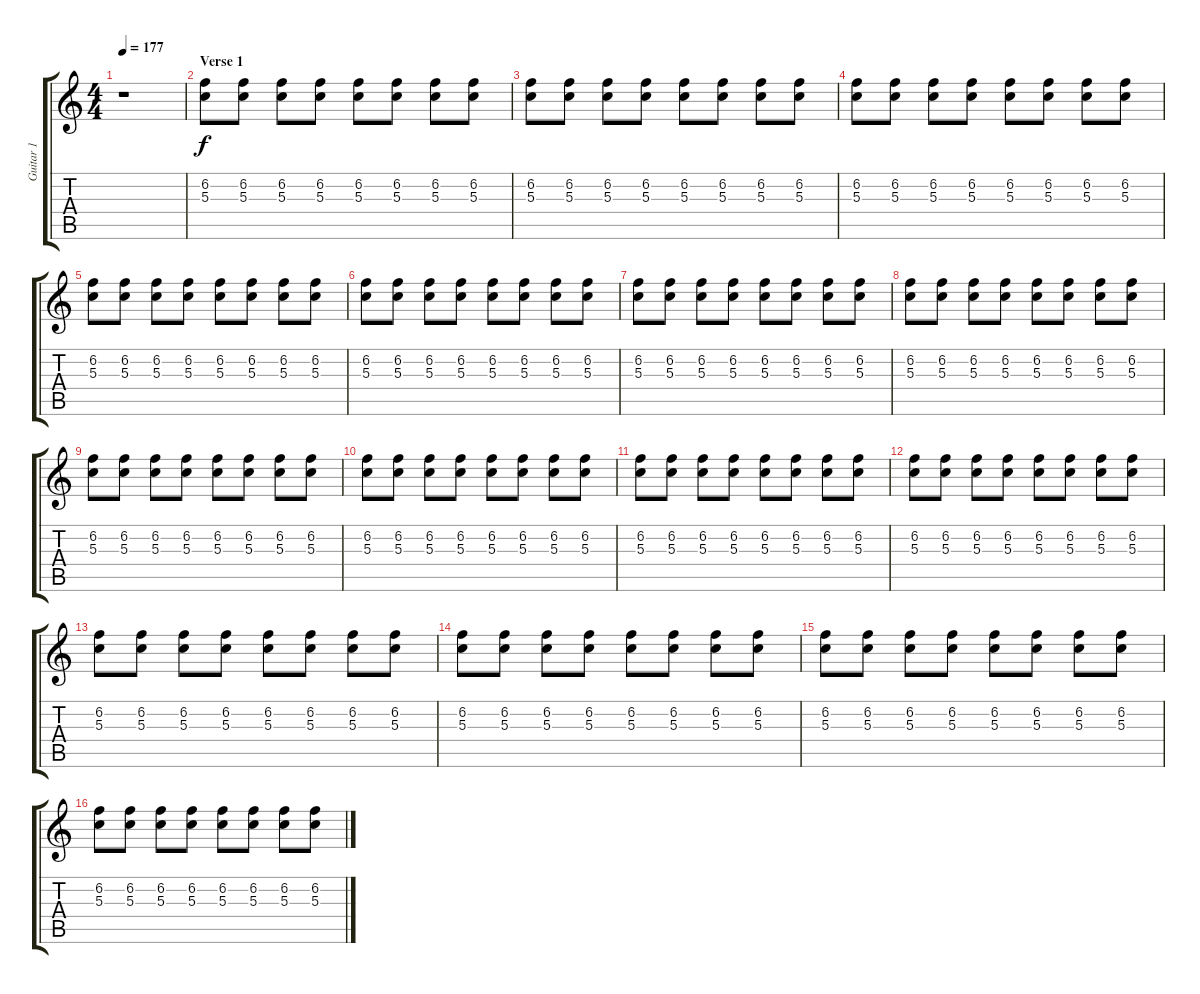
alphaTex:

\track ("Guitar 1" "Guitar 1") {instrument electricguitarclean}
\staff {score tabs}
\tuning (E4 B3 G3 D3 A2 E2) {hide}
\ts (4 4)
\tempo 177
\clef g2
\ks c
r.1{dy f} |
\section ("" "Verse 1")
(6.2 5.3).8 (6.2 5.3).8 (6.2 5.3).8 (6.2 5.3).8 (6.2 5.3).8 (6.2 5.3).8 (6.2 5.3).8 (6.2 5.3).8 |
(6.2 5.3).8 (6.2 5.3).8 (6.2 5.3).8 (6.2 5.3).8 (6.2 5.3).8 (6.2 5.3).8 (6.2 5.3).8 (6.2 5.3).8 |
(6.2 5.3).8 (6.2 5.3).8 (6.2 5.3).8 (6.2 5.3).8 (6.2 5.3).8 (6.2 5.3).8 (6.2 5.3).8 (6.2 5.3).8 |
(6.2 5.3).8 (6.2 5.3).8 (6.2 5.3).8 (6.2 5.3).8 (6.2 5.3).8 (6.2 5.3).8 (6.2 5.3).8 (6.2 5.3).8 |
(6.2 5.3).8 (6.2 5.3).8 (6.2 5.3).8 (6.2 5.3).8 (6.2 5.3).8 (6.2 5.3).8 (6.2 5.3).8 (6.2 5.3).8 |
(6.2 5.3).8 (6.2 5.3).8 (6.2 5.3).8 (6.2 5.3).8 (6.2 5.3).8 (6.2 5.3).8 (6.2 5.3).8 (6.2 5.3).8 |
(6.2 5.3).8 (6.2 5.3).8 (6.2 5.3).8 (6.2 5.3).8 (6.2 5.3).8 (6.2 5.3).8 (6.2 5.3).8 (6.2 5.3).8 |
(6.2 5.3).8 (6.2 5.3).8 (6.2 5.3).8 (6.2 5.3).8 (6.2 5.3).8 (6.2 5.3).8 (6.2 5.3).8 (6.2 5.3).8 |
(6.2 5.3).8 (6.2 5.3).8 (6.2 5.3).8 (6.2 5.3).8 (6.2 5.3).8 (6.2 5.3).8 (6.2 5.3).8 (6.2 5.3).8 |
(6.2 5.3).8 (6.2 5.3).8 (6.2 5.3).8 (6.2 5.3).8 (6.2 5.3).8 (6.2 5.3).8 (6.2 5.3).8 (6.2 5.3).8 |
(6.2 5.3).8 (6.2 5.3).8 (6.2 5.3).8 (6.2 5.3).8 (6.2 5.3).8 (6.2 5.3).8 (6.2 5.3).8 (6.2 5.3).8 |
(6.2 5.3).8 (6.2 5.3).8 (6.2 5.3).8 (6.2 5.3).8 (6.2 5.3).8 (6.2 5.3).8 (6.2 5.3).8 (6.2 5.3).8 |
(6.2 5.3).8 (6.2 5.3).8 (6.2 5.3).8 (6.2 5.3).8 (6.2 5.3).8 (6.2 5.3).8 (6.2 5.3).8 (6.2 5.3).8 |
(6.2 5.3).8 (6.2 5.3).8 (6.2 5.3).8 (6.2 5.3).8 (6.2 5.3).8 (6.2 5.3).8 (6.2 5.3).8 (6.2 5.3).8 |
(6.2 5.3).8 (6.2 5.3).8 (6.2 5.3).8 (6.2 5.3).8 (6.2 5.3).8 (6.2 5.3).8 (6.2 5.3).8 (6.2 5.3).8
